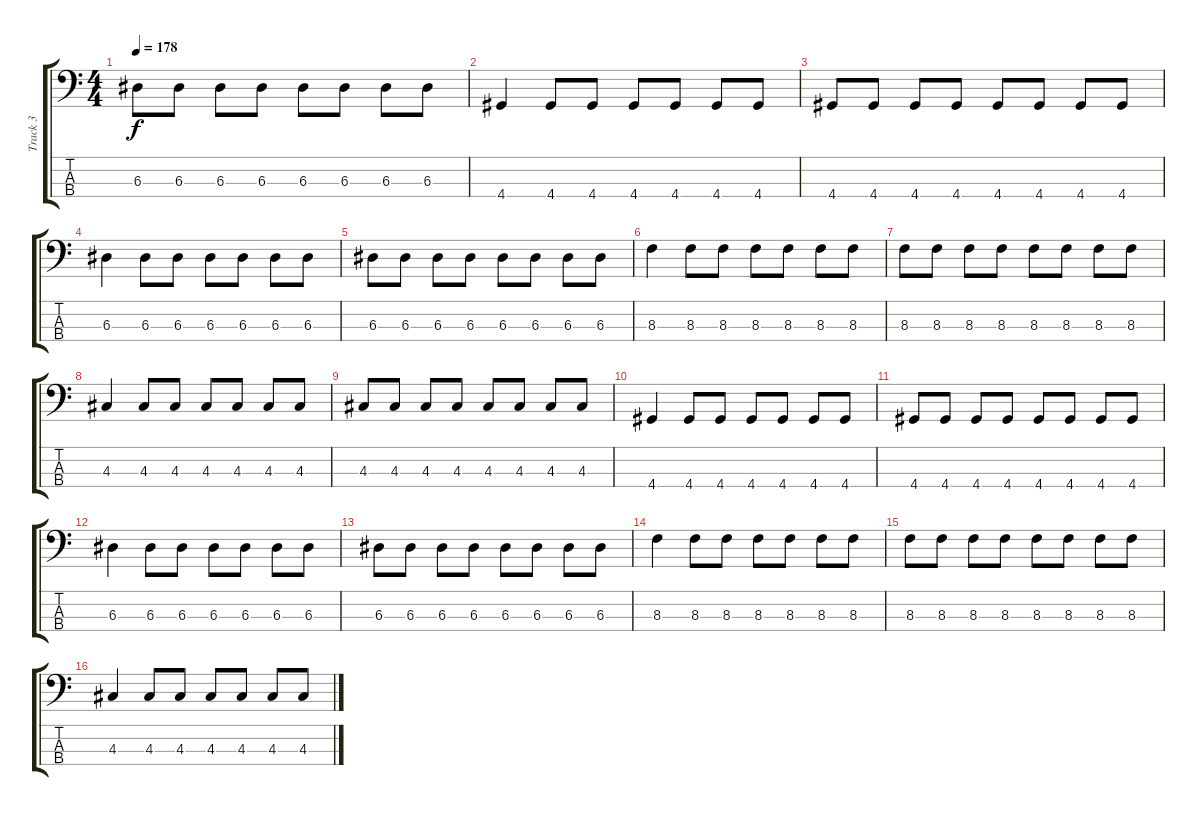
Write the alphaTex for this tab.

\track ("Track 3" "Track 3") {instrument electricbassfinger}
\staff {score tabs}
\tuning (G2 D2 A1 E1) {hide}
\ts (4 4)
\tempo 178
\clef f4
\ks c
6.3.8{dy f} 6.3.8 6.3.8 6.3.8 6.3.8 6.3.8 6.3.8 6.3.8 |
4.4.4 4.4.8 4.4.8 4.4.8 4.4.8 4.4.8 4.4.8 |
4.4.8 4.4.8 4.4.8 4.4.8 4.4.8 4.4.8 4.4.8 4.4.8 |
6.3.4 6.3.8 6.3.8 6.3.8 6.3.8 6.3.8 6.3.8 |
6.3.8 6.3.8 6.3.8 6.3.8 6.3.8 6.3.8 6.3.8 6.3.8 |
8.3.4 8.3.8 8.3.8 8.3.8 8.3.8 8.3.8 8.3.8 |
8.3.8 8.3.8 8.3.8 8.3.8 8.3.8 8.3.8 8.3.8 8.3.8 |
4.3.4 4.3.8 4.3.8 4.3.8 4.3.8 4.3.8 4.3.8 |
4.3.8 4.3.8 4.3.8 4.3.8 4.3.8 4.3.8 4.3.8 4.3.8 |
4.4.4 4.4.8 4.4.8 4.4.8 4.4.8 4.4.8 4.4.8 |
4.4.8 4.4.8 4.4.8 4.4.8 4.4.8 4.4.8 4.4.8 4.4.8 |
6.3.4 6.3.8 6.3.8 6.3.8 6.3.8 6.3.8 6.3.8 |
6.3.8 6.3.8 6.3.8 6.3.8 6.3.8 6.3.8 6.3.8 6.3.8 |
8.3.4 8.3.8 8.3.8 8.3.8 8.3.8 8.3.8 8.3.8 |
8.3.8 8.3.8 8.3.8 8.3.8 8.3.8 8.3.8 8.3.8 8.3.8 |
4.3.4 4.3.8 4.3.8 4.3.8 4.3.8 4.3.8 4.3.8
